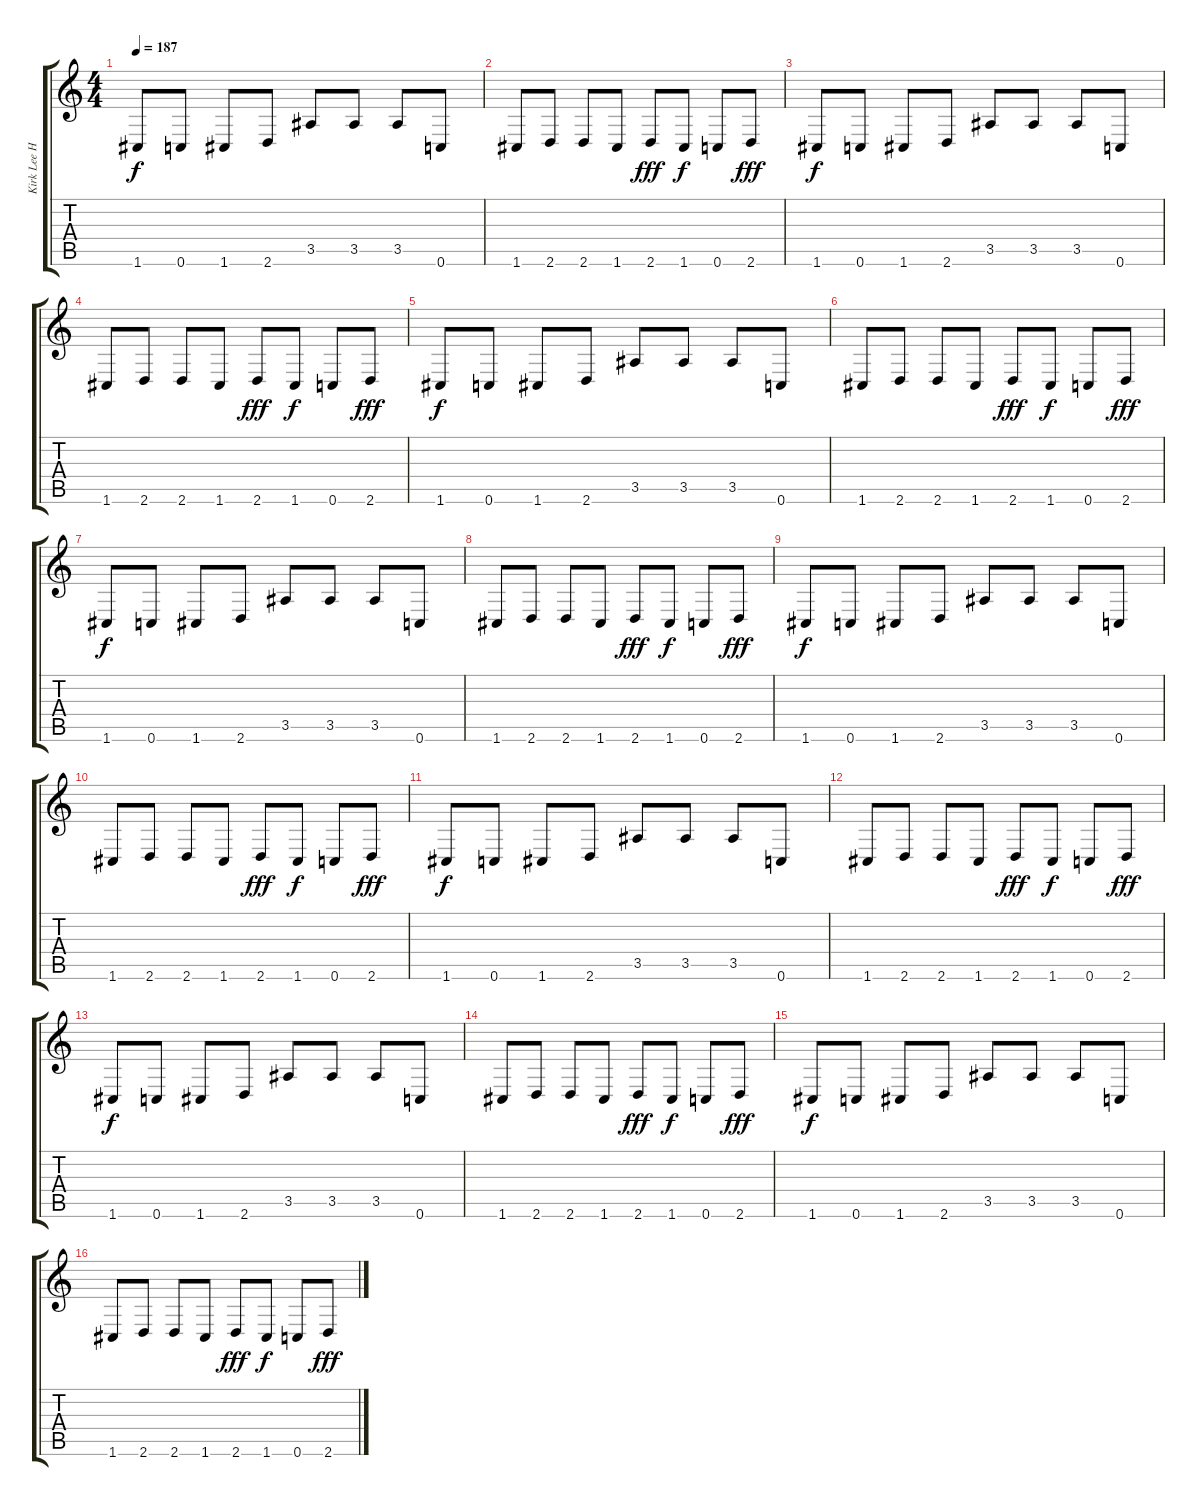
\track ("Kirk Lee Hammett" "Kirk Lee H") {instrument distortionguitar}
\staff {score tabs}
\tuning (D4 A3 F3 C3 G2 C2) {hide}
\ts (4 4)
\tempo 187
\clef g2
\ks c
1.6.8{dy f} 0.6.8 1.6.8 2.6.8 3.5.8 3.5.8 3.5.8 0.6.8 |
1.6.8 2.6.8 2.6.8 1.6.8 2.6.8{dy fff} 1.6.8{dy f} 0.6.8 2.6.8{dy fff} |
1.6.8{dy f} 0.6.8 1.6.8 2.6.8 3.5.8 3.5.8 3.5.8 0.6.8 |
1.6.8 2.6.8 2.6.8 1.6.8 2.6.8{dy fff} 1.6.8{dy f} 0.6.8 2.6.8{dy fff} |
1.6.8{dy f} 0.6.8 1.6.8 2.6.8 3.5.8 3.5.8 3.5.8 0.6.8 |
1.6.8 2.6.8 2.6.8 1.6.8 2.6.8{dy fff} 1.6.8{dy f} 0.6.8 2.6.8{dy fff} |
1.6.8{dy f} 0.6.8 1.6.8 2.6.8 3.5.8 3.5.8 3.5.8 0.6.8 |
1.6.8 2.6.8 2.6.8 1.6.8 2.6.8{dy fff} 1.6.8{dy f} 0.6.8 2.6.8{dy fff} |
1.6.8{dy f} 0.6.8 1.6.8 2.6.8 3.5.8 3.5.8 3.5.8 0.6.8 |
1.6.8 2.6.8 2.6.8 1.6.8 2.6.8{dy fff} 1.6.8{dy f} 0.6.8 2.6.8{dy fff} |
1.6.8{dy f} 0.6.8 1.6.8 2.6.8 3.5.8 3.5.8 3.5.8 0.6.8 |
1.6.8 2.6.8 2.6.8 1.6.8 2.6.8{dy fff} 1.6.8{dy f} 0.6.8 2.6.8{dy fff} |
1.6.8{dy f} 0.6.8 1.6.8 2.6.8 3.5.8 3.5.8 3.5.8 0.6.8 |
1.6.8 2.6.8 2.6.8 1.6.8 2.6.8{dy fff} 1.6.8{dy f} 0.6.8 2.6.8{dy fff} |
1.6.8{dy f} 0.6.8 1.6.8 2.6.8 3.5.8 3.5.8 3.5.8 0.6.8 |
1.6.8 2.6.8 2.6.8 1.6.8 2.6.8{dy fff} 1.6.8{dy f} 0.6.8 2.6.8{dy fff}
